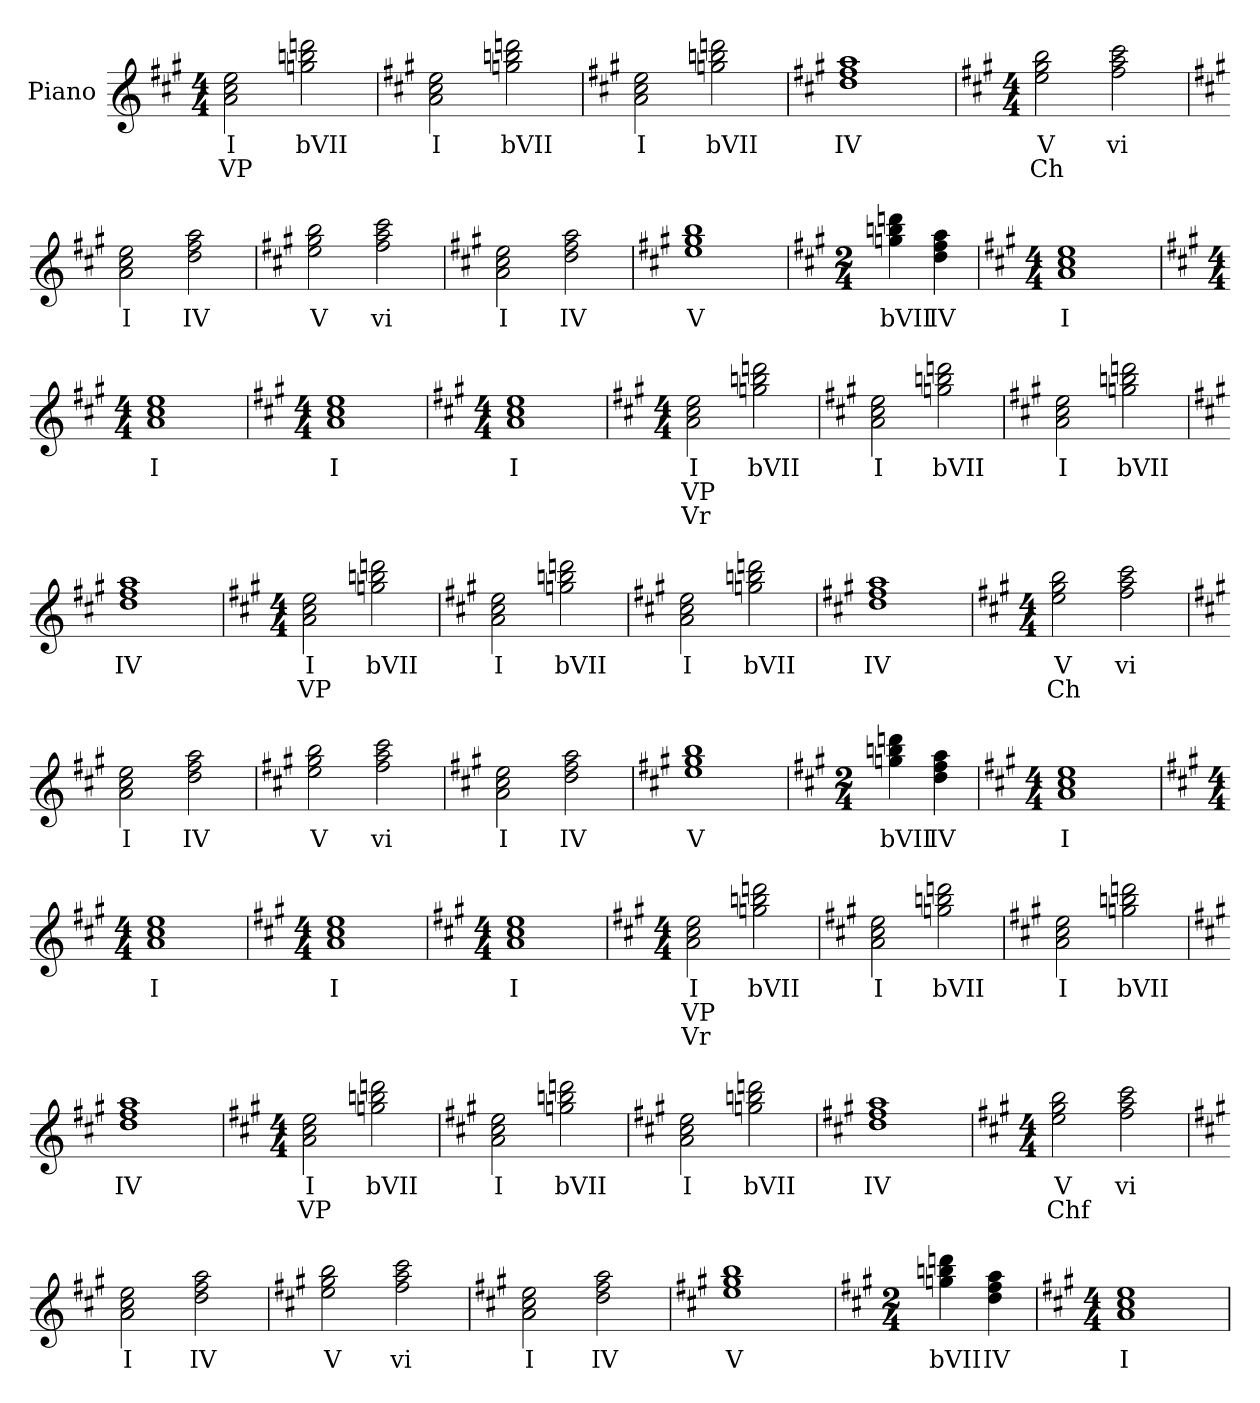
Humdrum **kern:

**kern	**text	**text	**text
*part1	*part1	*part1	*part1
*staff1	*staff1	*staff1	*staff1
*I"Piano	*	*	*
*I'Pno	*	*	*
*k[f#c#g#]	*	*	*
*A:	*	*	*
*M4/4	*	*	*
=	=	=	=
2a 2cc# 2ee	I	VP	.
2ggn 2bbn 2dddn	bVII	.	.
=	=	=	=
*k[f#c#g#]	*	*	*
*A:	*	*	*
2a 2cc# 2ee	I	.	.
2ggn 2bbn 2dddn	bVII	.	.
=	=	=	=
*k[f#c#g#]	*	*	*
*A:	*	*	*
2a 2cc# 2ee	I	.	.
2ggn 2bbn 2dddn	bVII	.	.
=	=	=	=
*k[f#c#g#]	*	*	*
*A:	*	*	*
1dd 1ff# 1aa	IV	.	.
=	=	=	=
*k[f#c#g#]	*	*	*
*A:	*	*	*
*M4/4	*	*	*
2ee 2gg# 2bb	V	Ch	.
2ff# 2aa 2ccc#	vi	.	.
=	=	=	=
*k[f#c#g#]	*	*	*
*A:	*	*	*
2a 2cc# 2ee	I	.	.
2dd 2ff# 2aa	IV	.	.
=	=	=	=
*k[f#c#g#]	*	*	*
*A:	*	*	*
2ee 2gg# 2bb	V	.	.
2ff# 2aa 2ccc#	vi	.	.
=	=	=	=
*k[f#c#g#]	*	*	*
*A:	*	*	*
2a 2cc# 2ee	I	.	.
2dd 2ff# 2aa	IV	.	.
=	=	=	=
*k[f#c#g#]	*	*	*
*A:	*	*	*
1ee 1gg# 1bb	V	.	.
=	=	=	=
*k[f#c#g#]	*	*	*
*A:	*	*	*
*M2/4	*	*	*
4ggn 4bbn 4dddn	bVII	.	.
4dd 4ff# 4aa	IV	.	.
=	=	=	=
*k[f#c#g#]	*	*	*
*A:	*	*	*
*M4/4	*	*	*
1a 1cc# 1ee	I	.	.
=	=	=	=
*k[f#c#g#]	*	*	*
*A:	*	*	*
*M4/4	*	*	*
1a 1cc# 1ee	I	.	.
=	=	=	=
*k[f#c#g#]	*	*	*
*A:	*	*	*
*M4/4	*	*	*
1a 1cc# 1ee	I	.	.
=	=	=	=
*k[f#c#g#]	*	*	*
*A:	*	*	*
*M4/4	*	*	*
1a 1cc# 1ee	I	.	.
=	=	=	=
*k[f#c#g#]	*	*	*
*A:	*	*	*
*M4/4	*	*	*
2a 2cc# 2ee	I	VP	Vr
2ggn 2bbn 2dddn	bVII	.	.
=	=	=	=
*k[f#c#g#]	*	*	*
*A:	*	*	*
2a 2cc# 2ee	I	.	.
2ggn 2bbn 2dddn	bVII	.	.
=	=	=	=
*k[f#c#g#]	*	*	*
*A:	*	*	*
2a 2cc# 2ee	I	.	.
2ggn 2bbn 2dddn	bVII	.	.
=	=	=	=
*k[f#c#g#]	*	*	*
*A:	*	*	*
1dd 1ff# 1aa	IV	.	.
=	=	=	=
*k[f#c#g#]	*	*	*
*A:	*	*	*
*M4/4	*	*	*
2a 2cc# 2ee	I	VP	.
2ggn 2bbn 2dddn	bVII	.	.
=	=	=	=
*k[f#c#g#]	*	*	*
*A:	*	*	*
2a 2cc# 2ee	I	.	.
2ggn 2bbn 2dddn	bVII	.	.
=	=	=	=
*k[f#c#g#]	*	*	*
*A:	*	*	*
2a 2cc# 2ee	I	.	.
2ggn 2bbn 2dddn	bVII	.	.
=	=	=	=
*k[f#c#g#]	*	*	*
*A:	*	*	*
1dd 1ff# 1aa	IV	.	.
=	=	=	=
*k[f#c#g#]	*	*	*
*A:	*	*	*
*M4/4	*	*	*
2ee 2gg# 2bb	V	Ch	.
2ff# 2aa 2ccc#	vi	.	.
=	=	=	=
*k[f#c#g#]	*	*	*
*A:	*	*	*
2a 2cc# 2ee	I	.	.
2dd 2ff# 2aa	IV	.	.
=	=	=	=
*k[f#c#g#]	*	*	*
*A:	*	*	*
2ee 2gg# 2bb	V	.	.
2ff# 2aa 2ccc#	vi	.	.
=	=	=	=
*k[f#c#g#]	*	*	*
*A:	*	*	*
2a 2cc# 2ee	I	.	.
2dd 2ff# 2aa	IV	.	.
=	=	=	=
*k[f#c#g#]	*	*	*
*A:	*	*	*
1ee 1gg# 1bb	V	.	.
=	=	=	=
*k[f#c#g#]	*	*	*
*A:	*	*	*
*M2/4	*	*	*
4ggn 4bbn 4dddn	bVII	.	.
4dd 4ff# 4aa	IV	.	.
=	=	=	=
*k[f#c#g#]	*	*	*
*A:	*	*	*
*M4/4	*	*	*
1a 1cc# 1ee	I	.	.
=	=	=	=
*k[f#c#g#]	*	*	*
*A:	*	*	*
*M4/4	*	*	*
1a 1cc# 1ee	I	.	.
=	=	=	=
*k[f#c#g#]	*	*	*
*A:	*	*	*
*M4/4	*	*	*
1a 1cc# 1ee	I	.	.
=	=	=	=
*k[f#c#g#]	*	*	*
*A:	*	*	*
*M4/4	*	*	*
1a 1cc# 1ee	I	.	.
=	=	=	=
*k[f#c#g#]	*	*	*
*A:	*	*	*
*M4/4	*	*	*
2a 2cc# 2ee	I	VP	Vr
2ggn 2bbn 2dddn	bVII	.	.
=	=	=	=
*k[f#c#g#]	*	*	*
*A:	*	*	*
2a 2cc# 2ee	I	.	.
2ggn 2bbn 2dddn	bVII	.	.
=	=	=	=
*k[f#c#g#]	*	*	*
*A:	*	*	*
2a 2cc# 2ee	I	.	.
2ggn 2bbn 2dddn	bVII	.	.
=	=	=	=
*k[f#c#g#]	*	*	*
*A:	*	*	*
1dd 1ff# 1aa	IV	.	.
=	=	=	=
*k[f#c#g#]	*	*	*
*A:	*	*	*
*M4/4	*	*	*
2a 2cc# 2ee	I	VP	.
2ggn 2bbn 2dddn	bVII	.	.
=	=	=	=
*k[f#c#g#]	*	*	*
*A:	*	*	*
2a 2cc# 2ee	I	.	.
2ggn 2bbn 2dddn	bVII	.	.
=	=	=	=
*k[f#c#g#]	*	*	*
*A:	*	*	*
2a 2cc# 2ee	I	.	.
2ggn 2bbn 2dddn	bVII	.	.
=	=	=	=
*k[f#c#g#]	*	*	*
*A:	*	*	*
1dd 1ff# 1aa	IV	.	.
=	=	=	=
*k[f#c#g#]	*	*	*
*A:	*	*	*
*M4/4	*	*	*
2ee 2gg# 2bb	V	Chf	.
2ff# 2aa 2ccc#	vi	.	.
=	=	=	=
*k[f#c#g#]	*	*	*
*A:	*	*	*
2a 2cc# 2ee	I	.	.
2dd 2ff# 2aa	IV	.	.
=	=	=	=
*k[f#c#g#]	*	*	*
*A:	*	*	*
2ee 2gg# 2bb	V	.	.
2ff# 2aa 2ccc#	vi	.	.
=	=	=	=
*k[f#c#g#]	*	*	*
*A:	*	*	*
2a 2cc# 2ee	I	.	.
2dd 2ff# 2aa	IV	.	.
=	=	=	=
*k[f#c#g#]	*	*	*
*A:	*	*	*
1ee 1gg# 1bb	V	.	.
=	=	=	=
*k[f#c#g#]	*	*	*
*A:	*	*	*
*M2/4	*	*	*
4ggn 4bbn 4dddn	bVII	.	.
4dd 4ff# 4aa	IV	.	.
=	=	=	=
*k[f#c#g#]	*	*	*
*A:	*	*	*
*M4/4	*	*	*
1a 1cc# 1ee	I	.	.
=	=	=	=
*-	*-	*-	*-
